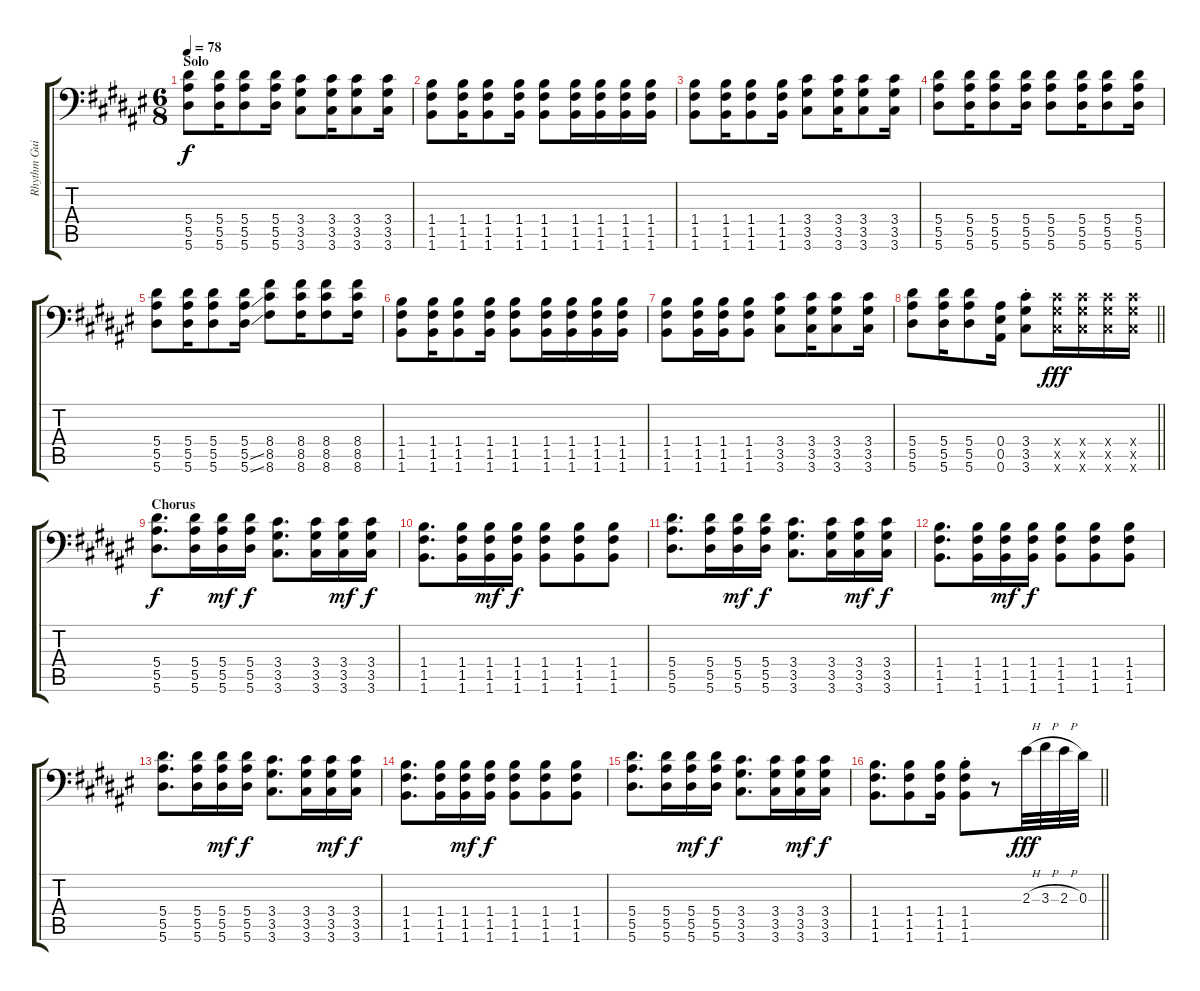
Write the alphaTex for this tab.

\track ("Rhythm Guitar" "Rhythm Gui") {instrument distortionguitar}
\staff {score tabs}
\tuning (C4 G3 Eb3 Bb2 F2 Bb1) {hide}
\ts (6 8)
\section ("" "Solo")
\tempo 78
\clef f4
\ks d#minor
(5.4 5.5 5.6).8{dy f} (5.4 5.5 5.6).16 (5.4 5.5 5.6).8 (5.4 5.5 5.6).16 (3.4 3.5 3.6).8 (3.4 3.5 3.6).16 (3.4 3.5 3.6).8 (3.4 3.5 3.6).16 |
(1.4 1.5 1.6).8 (1.4 1.5 1.6).16 (1.4 1.5 1.6).8 (1.4 1.5 1.6).16 (1.4 1.5 1.6).8 (1.4 1.5 1.6).16 (1.4 1.5 1.6).16 (1.4 1.5 1.6).16 (1.4 1.5 1.6).16 |
(1.4 1.5 1.6).8 (1.4 1.5 1.6).16 (1.4 1.5 1.6).8 (1.4 1.5 1.6).16 (3.4 3.5 3.6).8 (3.4 3.5 3.6).16 (3.4 3.5 3.6).8 (3.4 3.5 3.6).16 |
(5.4 5.5 5.6).8 (5.4 5.5 5.6).16 (5.4 5.5 5.6).8 (5.4 5.5 5.6).16 (5.4 5.5 5.6).8 (5.4 5.5 5.6).16 (5.4 5.5 5.6).8 (5.4 5.5 5.6).16 |
(5.4 5.5 5.6).8 (5.4 5.5 5.6).16 (5.4 5.5 5.6).8 (5.4 5.5{ss} 5.6{ss}).16 (8.4 8.5 8.6).8 (8.4 8.5 8.6).16 (8.4 8.5 8.6).8 (8.4 8.5 8.6).16 |
(1.4 1.5 1.6).8 (1.4 1.5 1.6).16 (1.4 1.5 1.6).8 (1.4 1.5 1.6).16 (1.4 1.5 1.6).8 (1.4 1.5 1.6).16 (1.4 1.5 1.6).16 (1.4 1.5 1.6).16 (1.4 1.5 1.6).16 |
(1.4 1.5 1.6).8 (1.4 1.5 1.6).16 (1.4 1.5 1.6).16 (1.4 1.5 1.6).8 (3.4 3.5 3.6).8 (3.4 3.5 3.6).16 (3.4 3.5 3.6).8 (3.4 3.5 3.6).16 |
\barLineRight lightlight
(5.4 5.5 5.6).8 (5.4 5.5 5.6).16 (5.4 5.5 5.6).8 (0.4 0.5 0.6).16 (3.4{st} 3.5{st} 3.6{st}).8 (3.4{x} 3.5{x} 3.6{x}).16{dy fff} (3.4{x} 3.5{x} 3.6{x}).16 (3.4{x} 3.5{x} 3.6{x}).16 (3.4{x} 3.5{x} 3.6{x}).16 |
\section ("" "Chorus")
(5.4 5.5 5.6).8{d dy f} (5.4 5.5 5.6).16 (5.4 5.5 5.6).16{dy mf} (5.4 5.5 5.6).16{dy f} (3.4 3.5 3.6).8{d} (3.4 3.5 3.6).16 (3.4 3.5 3.6).16{dy mf} (3.4 3.5 3.6).16{dy f} |
(1.4 1.5 1.6).8{d} (1.4 1.5 1.6).16 (1.4 1.5 1.6).16{dy mf} (1.4 1.5 1.6).16{dy f} (1.4 1.5 1.6).8 (1.4 1.5 1.6).8 (1.4 1.5 1.6).8 |
(5.4 5.5 5.6).8{d} (5.4 5.5 5.6).16 (5.4 5.5 5.6).16{dy mf} (5.4 5.5 5.6).16{dy f} (3.4 3.5 3.6).8{d} (3.4 3.5 3.6).16 (3.4 3.5 3.6).16{dy mf} (3.4 3.5 3.6).16{dy f} |
(1.4 1.5 1.6).8{d} (1.4 1.5 1.6).16 (1.4 1.5 1.6).16{dy mf} (1.4 1.5 1.6).16{dy f} (1.4 1.5 1.6).8 (1.4 1.5 1.6).8 (1.4 1.5 1.6).8 |
(5.4 5.5 5.6).8{d} (5.4 5.5 5.6).16 (5.4 5.5 5.6).16{dy mf} (5.4 5.5 5.6).16{dy f} (3.4 3.5 3.6).8{d} (3.4 3.5 3.6).16 (3.4 3.5 3.6).16{dy mf} (3.4 3.5 3.6).16{dy f} |
(1.4 1.5 1.6).8{d} (1.4 1.5 1.6).16 (1.4 1.5 1.6).16{dy mf} (1.4 1.5 1.6).16{dy f} (1.4 1.5 1.6).8 (1.4 1.5 1.6).8 (1.4 1.5 1.6).8 |
(5.4 5.5 5.6).8{d} (5.4 5.5 5.6).16 (5.4 5.5 5.6).16{dy mf} (5.4 5.5 5.6).16{dy f} (3.4 3.5 3.6).8{d} (3.4 3.5 3.6).16 (3.4 3.5 3.6).16{dy mf} (3.4 3.5 3.6).16{dy f} |
\barLineRight lightlight
(1.4 1.5 1.6).8{d} (1.4 1.5 1.6).8 (1.4 1.5 1.6).16 (1.4{st} 1.5 1.6).8 r.8 2.3{h}.32{dy fff} 3.3{h}.32 2.3{h}.32 0.3.32
